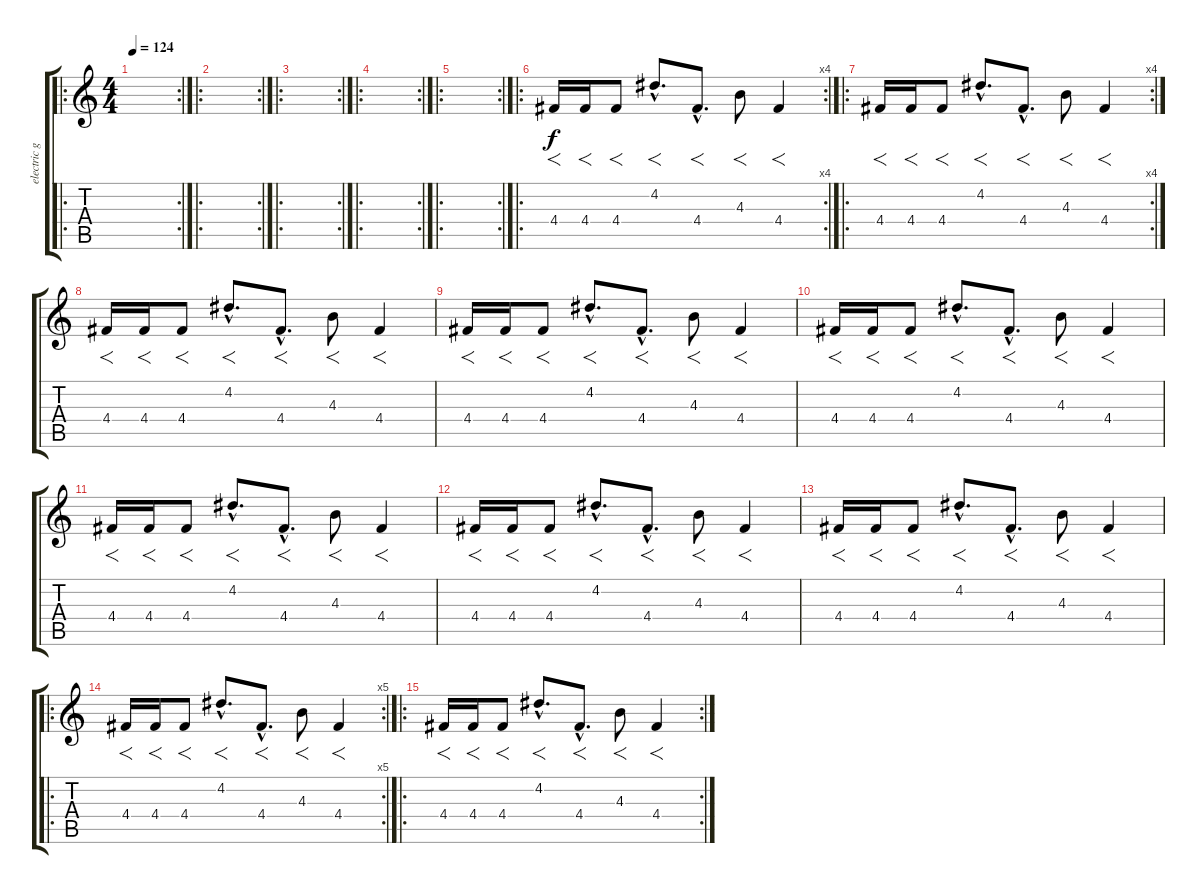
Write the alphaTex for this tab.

\track ("electric guitar" "electric g") {instrument electricguitarjazz}
\staff {score tabs}
\tuning (E4 B3 G3 D3 A2 E2) {hide}
\ro
\rc 2
\ts (4 4)
\tempo 124
\clef g2
\ks c
|
\ro
\rc 2
|
\ro
\rc 2
|
\ro
\rc 2
|
\ro
\rc 2
|
\ro
\rc 4
4.4.16{f} 4.4.16{f} 4.4.8{f} 4.2{hac}.8{f d} 4.4{hac}.8{f d} 4.3.8{f} 4.4.4{f} |
\ro
\rc 4
4.4.16{f} 4.4.16{f} 4.4.8{f} 4.2{hac}.8{f d} 4.4{hac}.8{f d} 4.3.8{f} 4.4.4{f} |
4.4.16{f} 4.4.16{f} 4.4.8{f} 4.2{hac}.8{f d} 4.4{hac}.8{f d} 4.3.8{f} 4.4.4{f} |
4.4.16{f} 4.4.16{f} 4.4.8{f} 4.2{hac}.8{f d} 4.4{hac}.8{f d} 4.3.8{f} 4.4.4{f} |
4.4.16{f} 4.4.16{f} 4.4.8{f} 4.2{hac}.8{f d} 4.4{hac}.8{f d} 4.3.8{f} 4.4.4{f} |
4.4.16{f} 4.4.16{f} 4.4.8{f} 4.2{hac}.8{f d} 4.4{hac}.8{f d} 4.3.8{f} 4.4.4{f} |
4.4.16{f} 4.4.16{f} 4.4.8{f} 4.2{hac}.8{f d} 4.4{hac}.8{f d} 4.3.8{f} 4.4.4{f} |
4.4.16{f} 4.4.16{f} 4.4.8{f} 4.2{hac}.8{f d} 4.4{hac}.8{f d} 4.3.8{f} 4.4.4{f} |
\ro
\rc 5
4.4.16{f} 4.4.16{f} 4.4.8{f} 4.2{hac}.8{f d} 4.4{hac}.8{f d} 4.3.8{f} 4.4.4{f} |
\ro
\rc 2
4.4.16{f} 4.4.16{f} 4.4.8{f} 4.2{hac}.8{f d} 4.4{hac}.8{f d} 4.3.8{f} 4.4.4{f volume 0}
